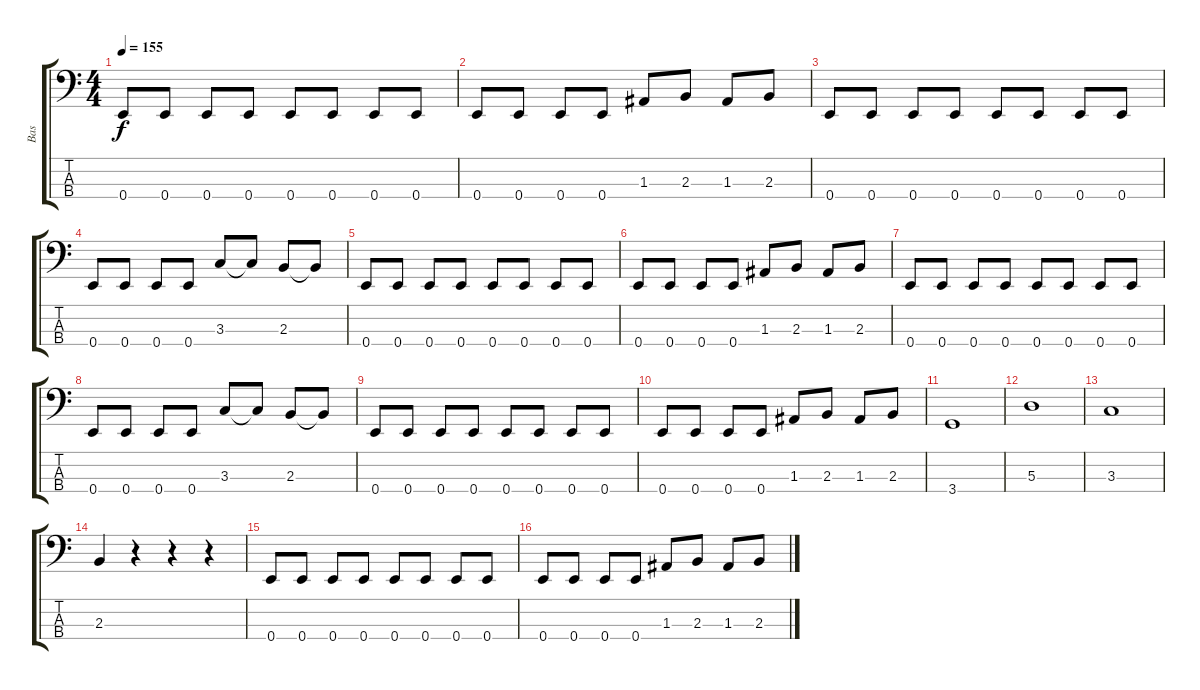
\track ("Bas" "Bas") {instrument electricbassfinger}
\staff {score tabs}
\tuning (G2 D2 A1 E1) {hide}
\ts (4 4)
\tempo 155
\clef f4
\ks c
0.4.8{dy f} 0.4.8 0.4.8 0.4.8 0.4.8 0.4.8 0.4.8 0.4.8 |
0.4.8 0.4.8 0.4.8 0.4.8 1.3.8 2.3.8 1.3.8 2.3.8 |
0.4.8 0.4.8 0.4.8 0.4.8 0.4.8 0.4.8 0.4.8 0.4.8 |
0.4.8 0.4.8 0.4.8 0.4.8 3.3.8 3.3{t}.8 2.3.8 2.3{t}.8 |
0.4.8 0.4.8 0.4.8 0.4.8 0.4.8 0.4.8 0.4.8 0.4.8 |
0.4.8 0.4.8 0.4.8 0.4.8 1.3.8 2.3.8 1.3.8 2.3.8 |
0.4.8 0.4.8 0.4.8 0.4.8 0.4.8 0.4.8 0.4.8 0.4.8 |
0.4.8 0.4.8 0.4.8 0.4.8 3.3.8 3.3{t}.8 2.3.8 2.3{t}.8 |
0.4.8 0.4.8 0.4.8 0.4.8 0.4.8 0.4.8 0.4.8 0.4.8 |
0.4.8 0.4.8 0.4.8 0.4.8 1.3.8 2.3.8 1.3.8 2.3.8 |
3.4.1 |
5.3.1 |
3.3.1 |
2.3.4 r.4 r.4 r.4 |
0.4.8 0.4.8 0.4.8 0.4.8 0.4.8 0.4.8 0.4.8 0.4.8 |
0.4.8 0.4.8 0.4.8 0.4.8 1.3.8 2.3.8 1.3.8 2.3.8
